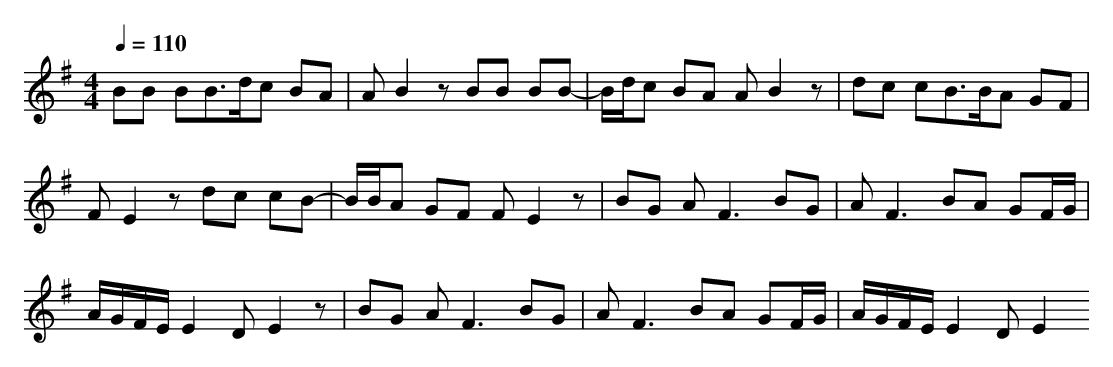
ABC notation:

X:1
T:
M: 4/4
L: 1/8
Q:1/4=110
K:G % 1 sharps
BB BB>dc BA|AB2z BB BB-|B/2d/2c BA AB2z|dc cB>BA GF|
FE2z dc cB-|B/2B/2A GF FE2z|BG A2<F2 BG|A2<F2 BA GF/2G/2|
A/2G/2F/2E/2 E2 DE2z|BG A2<F2 BG|A2<F2 BA GF/2G/2|A/2G/2F/2E/2 E2 DE2
